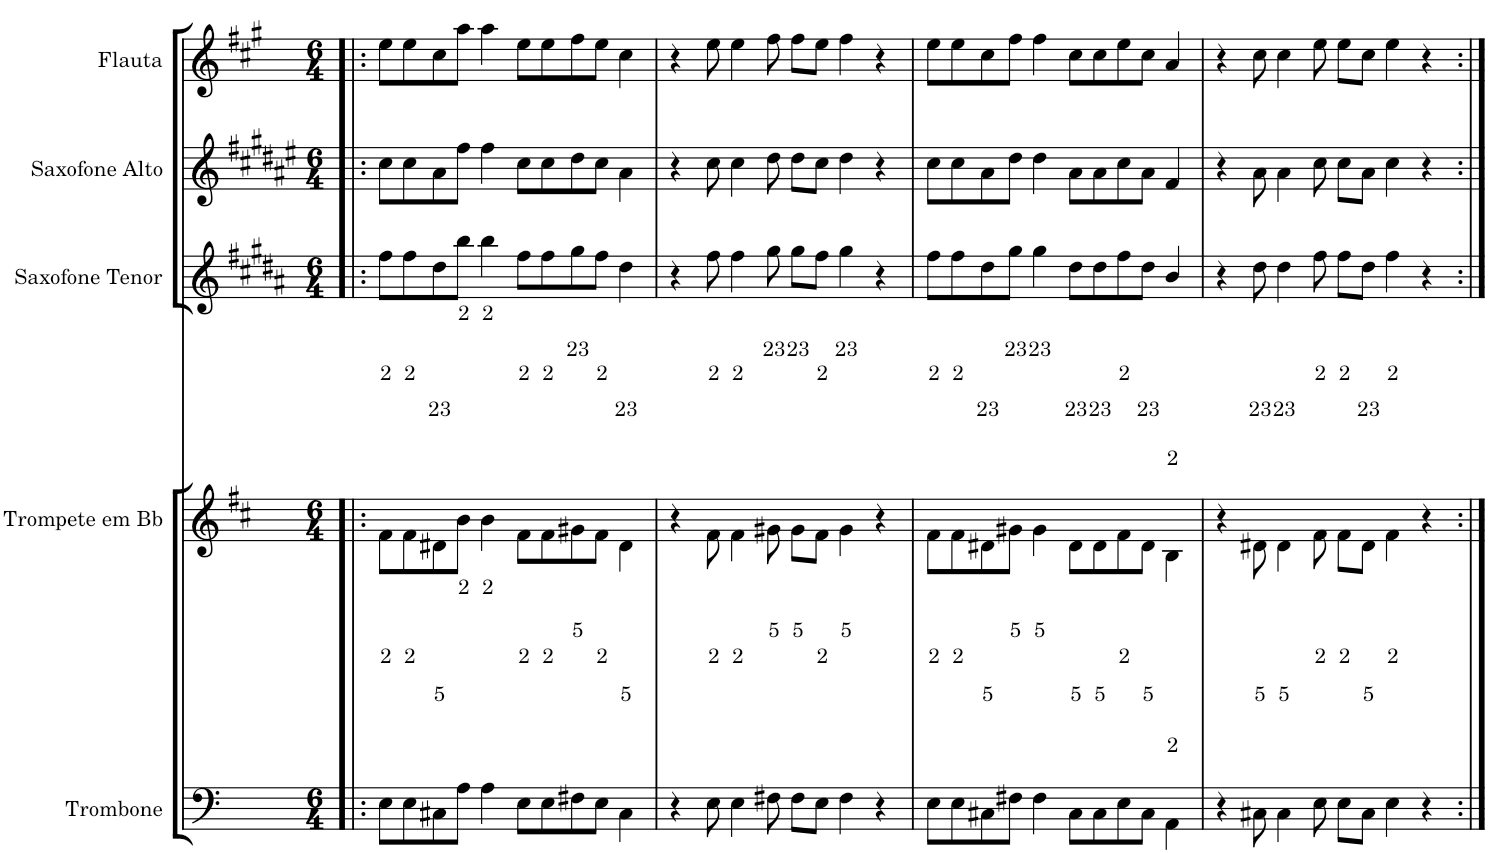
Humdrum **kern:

**kern	**kern	**kern	**kern	**kern
*part5	*part4	*part3	*part2	*part1
*staff5	*staff4	*staff3	*staff2	*staff1
*I"Trombone	*I"Trompete em Bb	*I"Saxofone Tenor	*I"Saxofone Alto	*I"Flauta
*I'Tbn.	*I'Tpt. em Bb	*I'Sax. Tn.	*	*I'Fl.
*clefF4	*clefG2	*clefG2	*clefG2	*clefG2
*	*Trd1c2	*Trd8c14	*Trd5c9	*
*k[]	*k[f#c#]	*k[f#c#g#d#a#]	*k[f#c#g#d#a#e#]	*k[f#c#g#]
*M6/4	*M6/4	*M6/4	*M6/4	*M6/4
=1!|:	=1!|:	=1!|:	=1!|:	=1!|:
8E\L	8f#\L	8ff#\L	8cc#\L	8ee\L
8E\	8f#\	8ff#\	8cc#\	8ee\
8C#X\	8d#X\	8dd#\	8a#\	8cc#\
8A\J	8b\J	8bb\J	8ff#\J	8aa\J
4A\	4b\	4bb\	4ff#\	4aa\
8E\L	8f#\L	8ff#\L	8cc#\L	8ee\L
8E\	8f#\	8ff#\	8cc#\	8ee\
8F#X\	8g#X\	8gg#\	8dd#\	8ff#\
8E\J	8f#\J	8ff#\J	8cc#\J	8ee\J
4C#\	4d#\	4dd#\	4a#\	4cc#\
=2	=2	=2	=2	=2
4r	4r	4r	4r	4r
8E\	8f#\	8ff#\	8cc#\	8ee\
4E\	4f#\	4ff#\	4cc#\	4ee\
8F#X\	8g#X\	8gg#\	8dd#\	8ff#\
8F#\L	8g#\L	8gg#\L	8dd#\L	8ff#\L
8E\J	8f#\J	8ff#\J	8cc#\J	8ee\J
4F#\	4g#\	4gg#\	4dd#\	4ff#\
4r	4r	4r	4r	4r
=3	=3	=3	=3	=3
8E\L	8f#\L	8ff#\L	8cc#\L	8ee\L
8E\	8f#\	8ff#\	8cc#\	8ee\
8C#X\	8d#X\	8dd#\	8a#\	8cc#\
8F#X\J	8g#X\J	8gg#\J	8dd#\J	8ff#\J
4F#\	4g#\	4gg#\	4dd#\	4ff#\
8C#\L	8d#\L	8dd#\L	8a#\L	8cc#\L
8C#\	8d#\	8dd#\	8a#\	8cc#\
8E\	8f#\	8ff#\	8cc#\	8ee\
8C#\J	8d#\J	8dd#\J	8a#\J	8cc#\J
4AA\	4B\	4b/	4f#/	4a/
=4	=4	=4	=4	=4
4r	4r	4r	4r	4r
8C#X\	8d#X\	8dd#\	8a#\	8cc#\
4C#\	4d#\	4dd#\	4a#\	4cc#\
8E\	8f#\	8ff#\	8cc#\	8ee\
8E\L	8f#\L	8ff#\L	8cc#\L	8ee\L
8C#\J	8d#\J	8dd#\J	8a#\J	8cc#\J
4E\	4f#\	4ff#\	4cc#\	4ee\
4r	4r	4r	4r	4r
=:|!	=:|!	=:|!	=:|!	=:|!
*-	*-	*-	*-	*-
